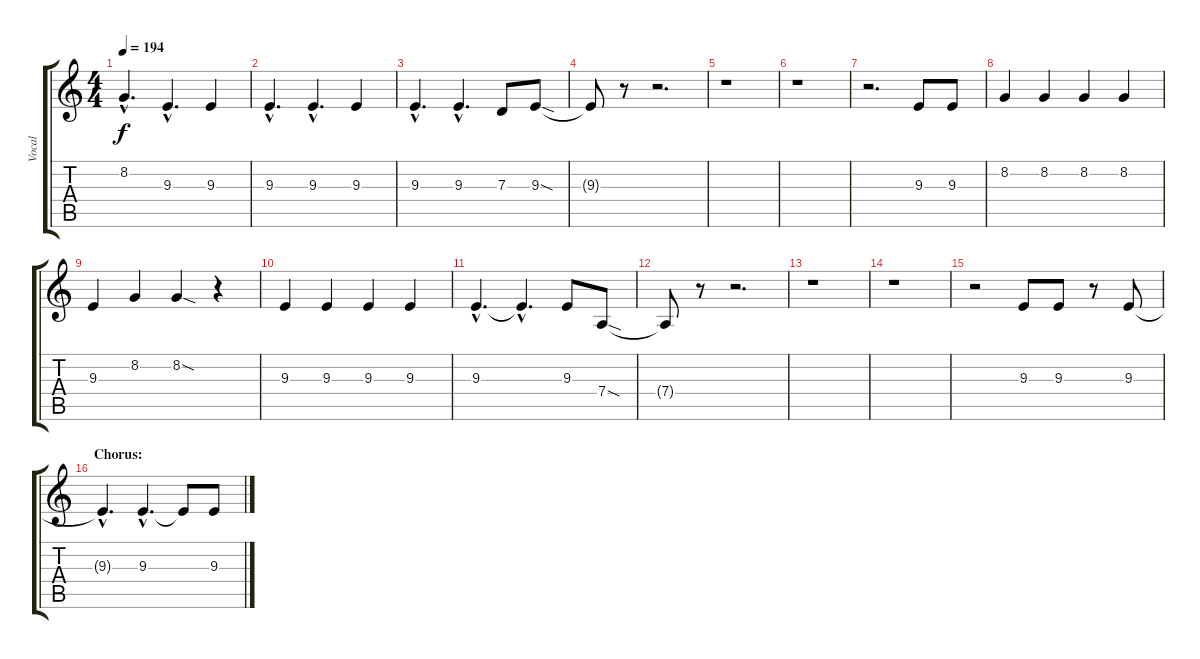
\track ("Vocal" "Vocal") {instrument oboe}
\staff {score tabs}
\tuning (E4 B3 G3 D3 A2 E2) {hide}
\ts (4 4)
\tempo 194
\clef g2
\ks c
8.2{hac}.4{d dy f} 9.3{hac}.4{d} 9.3.4 |
9.3{hac}.4{d} 9.3{hac}.4{d} 9.3.4 |
9.3{hac}.4{d} 9.3{hac}.4{d} 7.3.8 9.3{sod}.8 |
9.3{t}.8 r.8 r.2{d} |
r.1 |
r.1 |
r.2{d} 9.3.8 9.3.8 |
8.2.4 8.2.4 8.2.4 8.2.4 |
9.3.4 8.2.4 8.2{sod}.4 r.4 |
9.3.4 9.3.4 9.3.4 9.3.4 |
9.3{hac}.4{d} 9.3{hac t}.4{d} 9.3.8 7.4{sod}.8 |
7.4{t}.8 r.8 r.2{d} |
r.1 |
r.1 |
r.2 9.3.8 9.3.8 r.8 9.3.8 |
\section ("" "Chorus:")
9.3{hac t}.4{d} 9.3{hac}.4{d} 9.3{t}.8 9.3.8
